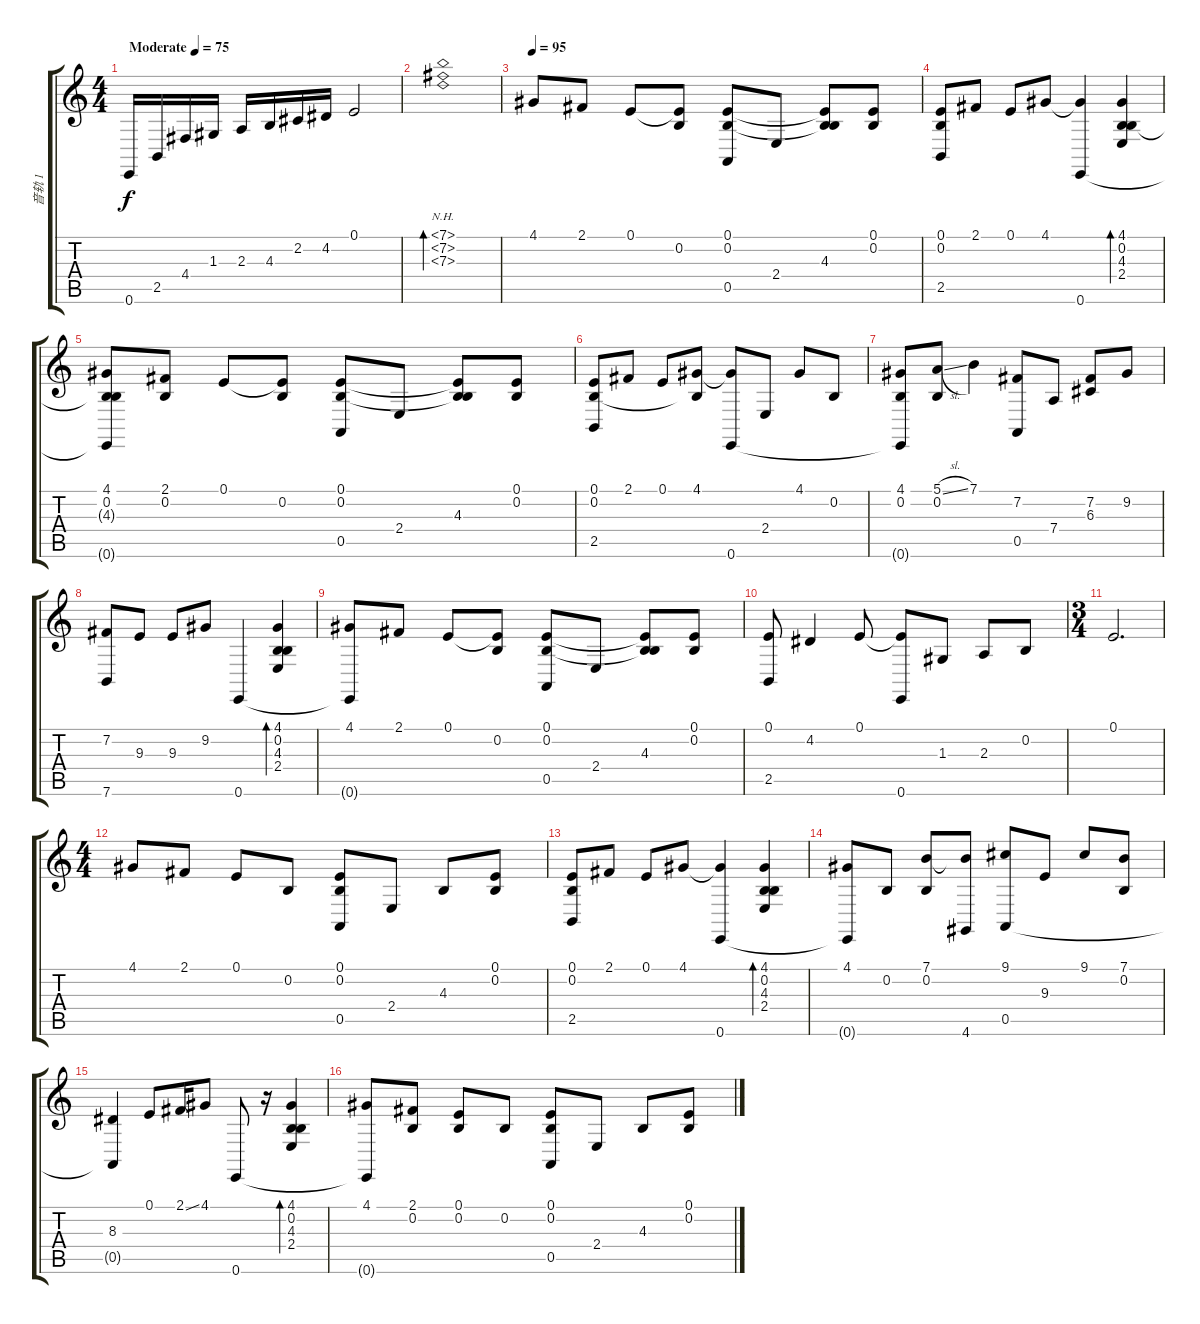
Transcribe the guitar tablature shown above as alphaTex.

\track ("音轨 1" "音轨 1") {instrument acousticgrandpiano}
\staff {score tabs}
\tuning (E4 B3 G3 D3 A2 E2) {hide}
\ts (4 4)
\tempo (75 "Moderate")
\clef g2
\ks c
0.6.16{dy f instrument acousticgrandpiano} 2.5.16 4.4.16 1.3.16 2.3.16 4.3.16 2.2.16 4.2.16 0.1.2 |
(7.1{nh} 7.2{nh} 7.3{nh}).1{bd 480} |
\tempo 95
4.1.8 2.1.8 0.1.8 (0.1{t} 0.2).8 (0.1 0.2 0.5).8 2.4.8 (0.1{t} 0.2{t} 4.3).8 (0.1 0.2).8 |
(0.1 0.2 2.5).8 2.1.8 0.1.8 4.1.8 (4.1{t} 0.6).4 (4.1 0.2 4.3 2.4).4{bd 120} |
(4.1 0.2 4.3{t} 0.6{t}).8 (2.1 0.2).8 0.1.8 (0.1{t} 0.2).8 (0.1 0.2 0.5).8 2.4.8 (0.1{t} 0.2{t} 4.3).8 (0.1 0.2).8 |
(0.1 0.2 2.5).8 2.1.8 0.1.8 (4.1 0.2{t}).8 (4.1{t} 0.6).8 2.4.8 4.1.8 0.2.8 |
(4.1 0.2 0.6{t}).8 (5.1{sl} 0.2).8 7.1.4 (7.2 0.5).8 7.4.8 (7.2 6.3).8 9.2.8 |
(7.2 7.6).8 9.3.8 9.3.8 9.2.8 0.6.4 (4.1 0.2 4.3 2.4).4{bd 120} |
(4.1 0.6{t}).8 2.1.8 0.1.8 (0.1{t} 0.2).8 (0.1 0.2 0.5).8 2.4.8 (0.1{t} 0.2{t} 4.3).8 (0.1 0.2).8 |
(0.1 2.5).8 4.2.4 0.1.8 (0.1{t} 0.6).8 1.3.8 2.3.8 0.2.8 |
\ts (3 4)
0.1.2{d} |
\ts (4 4)
4.1.8 2.1.8 0.1.8 0.2.8 (0.1 0.2 0.5).8 2.4.8 4.3.8 (0.1 0.2).8 |
(0.1 0.2 2.5).8 2.1.8 0.1.8 4.1.8 (4.1{t} 0.6).4 (4.1 0.2 4.3 2.4).4{bd 120} |
(4.1 0.6{t}).8 0.2.8 (7.1 0.2).8 (7.1{t} 4.6).8 (9.1 0.5).8 9.3.8 9.1.8 (7.1 0.2).8 |
(8.3 0.5{t}).4 0.1.8 2.1{ss}.16 4.1.8 0.6.8 r.16 (4.1 0.2 4.3 2.4).4{bd 120} |
(4.1 0.6{t}).8 (2.1 0.2).8 (0.1 0.2).8 0.2.8 (0.1 0.2 0.5).8 2.4.8 4.3.8 (0.1 0.2).8
